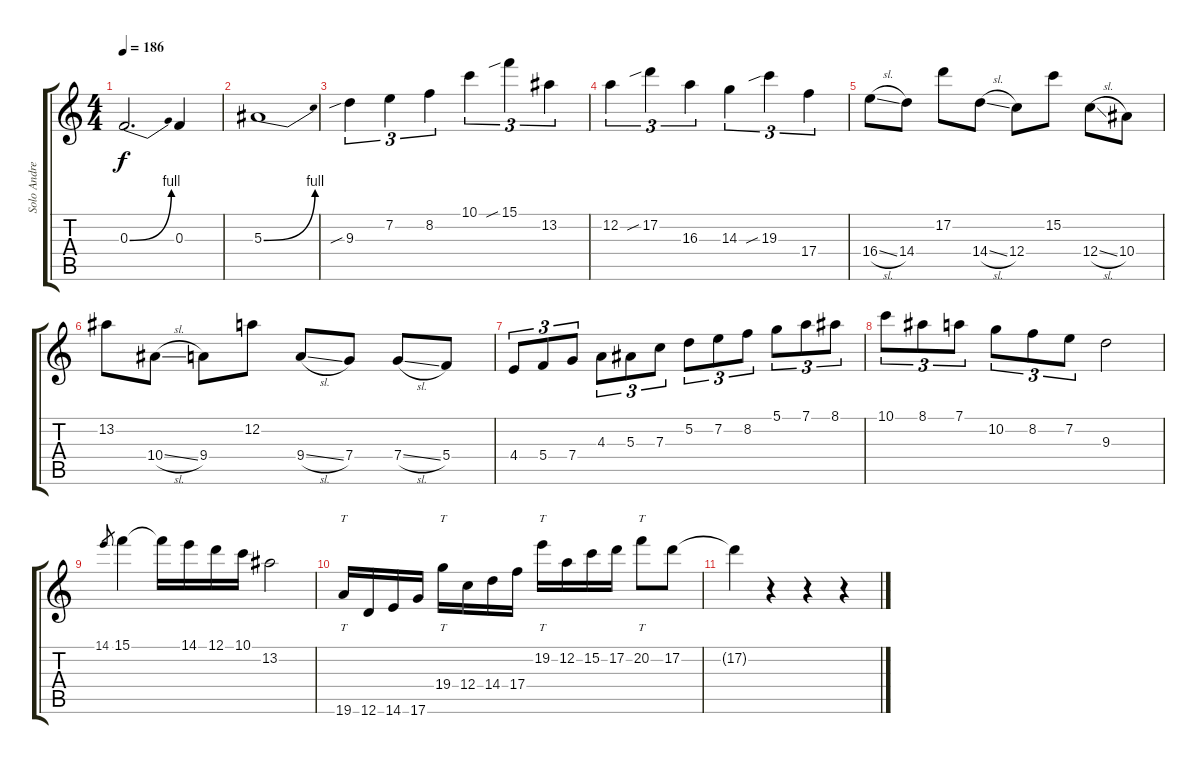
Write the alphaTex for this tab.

\track ("Solo Andrew" "Solo Andre") {instrument distortionguitar}
\staff {score tabs}
\tuning (D4 A3 F3 C3 G2 D2) {hide}
\ts (4 4)
\tempo 186
\clef g2
\ks c
0.3{be (bend 0 0 60 4)}.2{d dy f} 0.3.4 |
5.3{be (bend 0 0 60 4)}.1 |
9.3{sib}.4{tu (3 2)} 7.2.4{tu (3 2)} 8.2.4{tu (3 2)} 10.1.4{tu (3 2)} 15.1{sib}.4{tu (3 2)} 13.2.4{tu (3 2)} |
12.2.4{tu (3 2)} 17.2{sib}.4{tu (3 2)} 16.3.4{tu (3 2)} 14.3.4{tu (3 2)} 19.3{sib}.4{tu (3 2)} 17.4.4{tu (3 2)} |
16.4{sl}.8 14.4.8 17.2.8 14.4{sl}.8 12.4.8 15.2.8 12.4{sl}.8 10.4.8 |
13.2.8 10.4{sl}.8 9.4.8 12.2.8 9.4{sl}.8 7.4.8 7.4{sl}.8 5.4.8 |
4.4.8{tu (3 2)} 5.4.8{tu (3 2)} 7.4.8{tu (3 2)} 4.3.8{tu (3 2)} 5.3.8{tu (3 2)} 7.3.8{tu (3 2)} 5.2.8{tu (3 2)} 7.2.8{tu (3 2)} 8.2.8{tu (3 2)} 5.1.8{tu (3 2)} 7.1.8{tu (3 2)} 8.1.8{tu (3 2)} |
10.1.8{tu (3 2)} 8.1.8{tu (3 2)} 7.1.8{tu (3 2)} 10.2.8{tu (3 2)} 8.2.8{tu (3 2)} 7.2.8{tu (3 2)} 9.3.2 |
14.1.8{gr} 15.1.4 15.1{t}.16 14.1.16 12.1.16 10.1.16 13.2.2 |
19.6.16{tt} 12.6.16 14.6.16 17.6.16 19.4.16{tt} 12.4.16 14.4.16 17.4.16 19.2.16{tt} 12.2.16 15.2.16 17.2.16 20.2.8{tt} 17.2.8 |
17.2{t}.4 r.4 r.4 r.4
